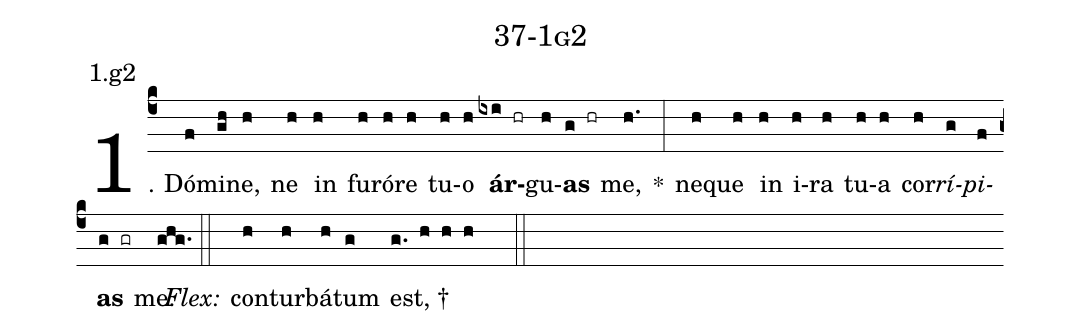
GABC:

name: 37-1g2;
annotation: 1.g2;
%%
(c4)1. Dó(f)mi(gh)ne,(h) ne(h) in(h) fu(h)ró(h)re(h) tu(h)o(h) <b>ár</b>(ixi hr)gu(h)<b>as</b>(g hr) me,(h.) *(:) ne(h)que(h) in(h) i(h)ra(h) tu(h)a(h) cor(h)<i>rí</i>(g)<i>pi</i>(f)<b>as</b>(g gr) me.(ghg.) (::)
<i>Flex:</i>()  con(h)tur(h)bá(h)tum(g) est, †(g. h h h  ::)
